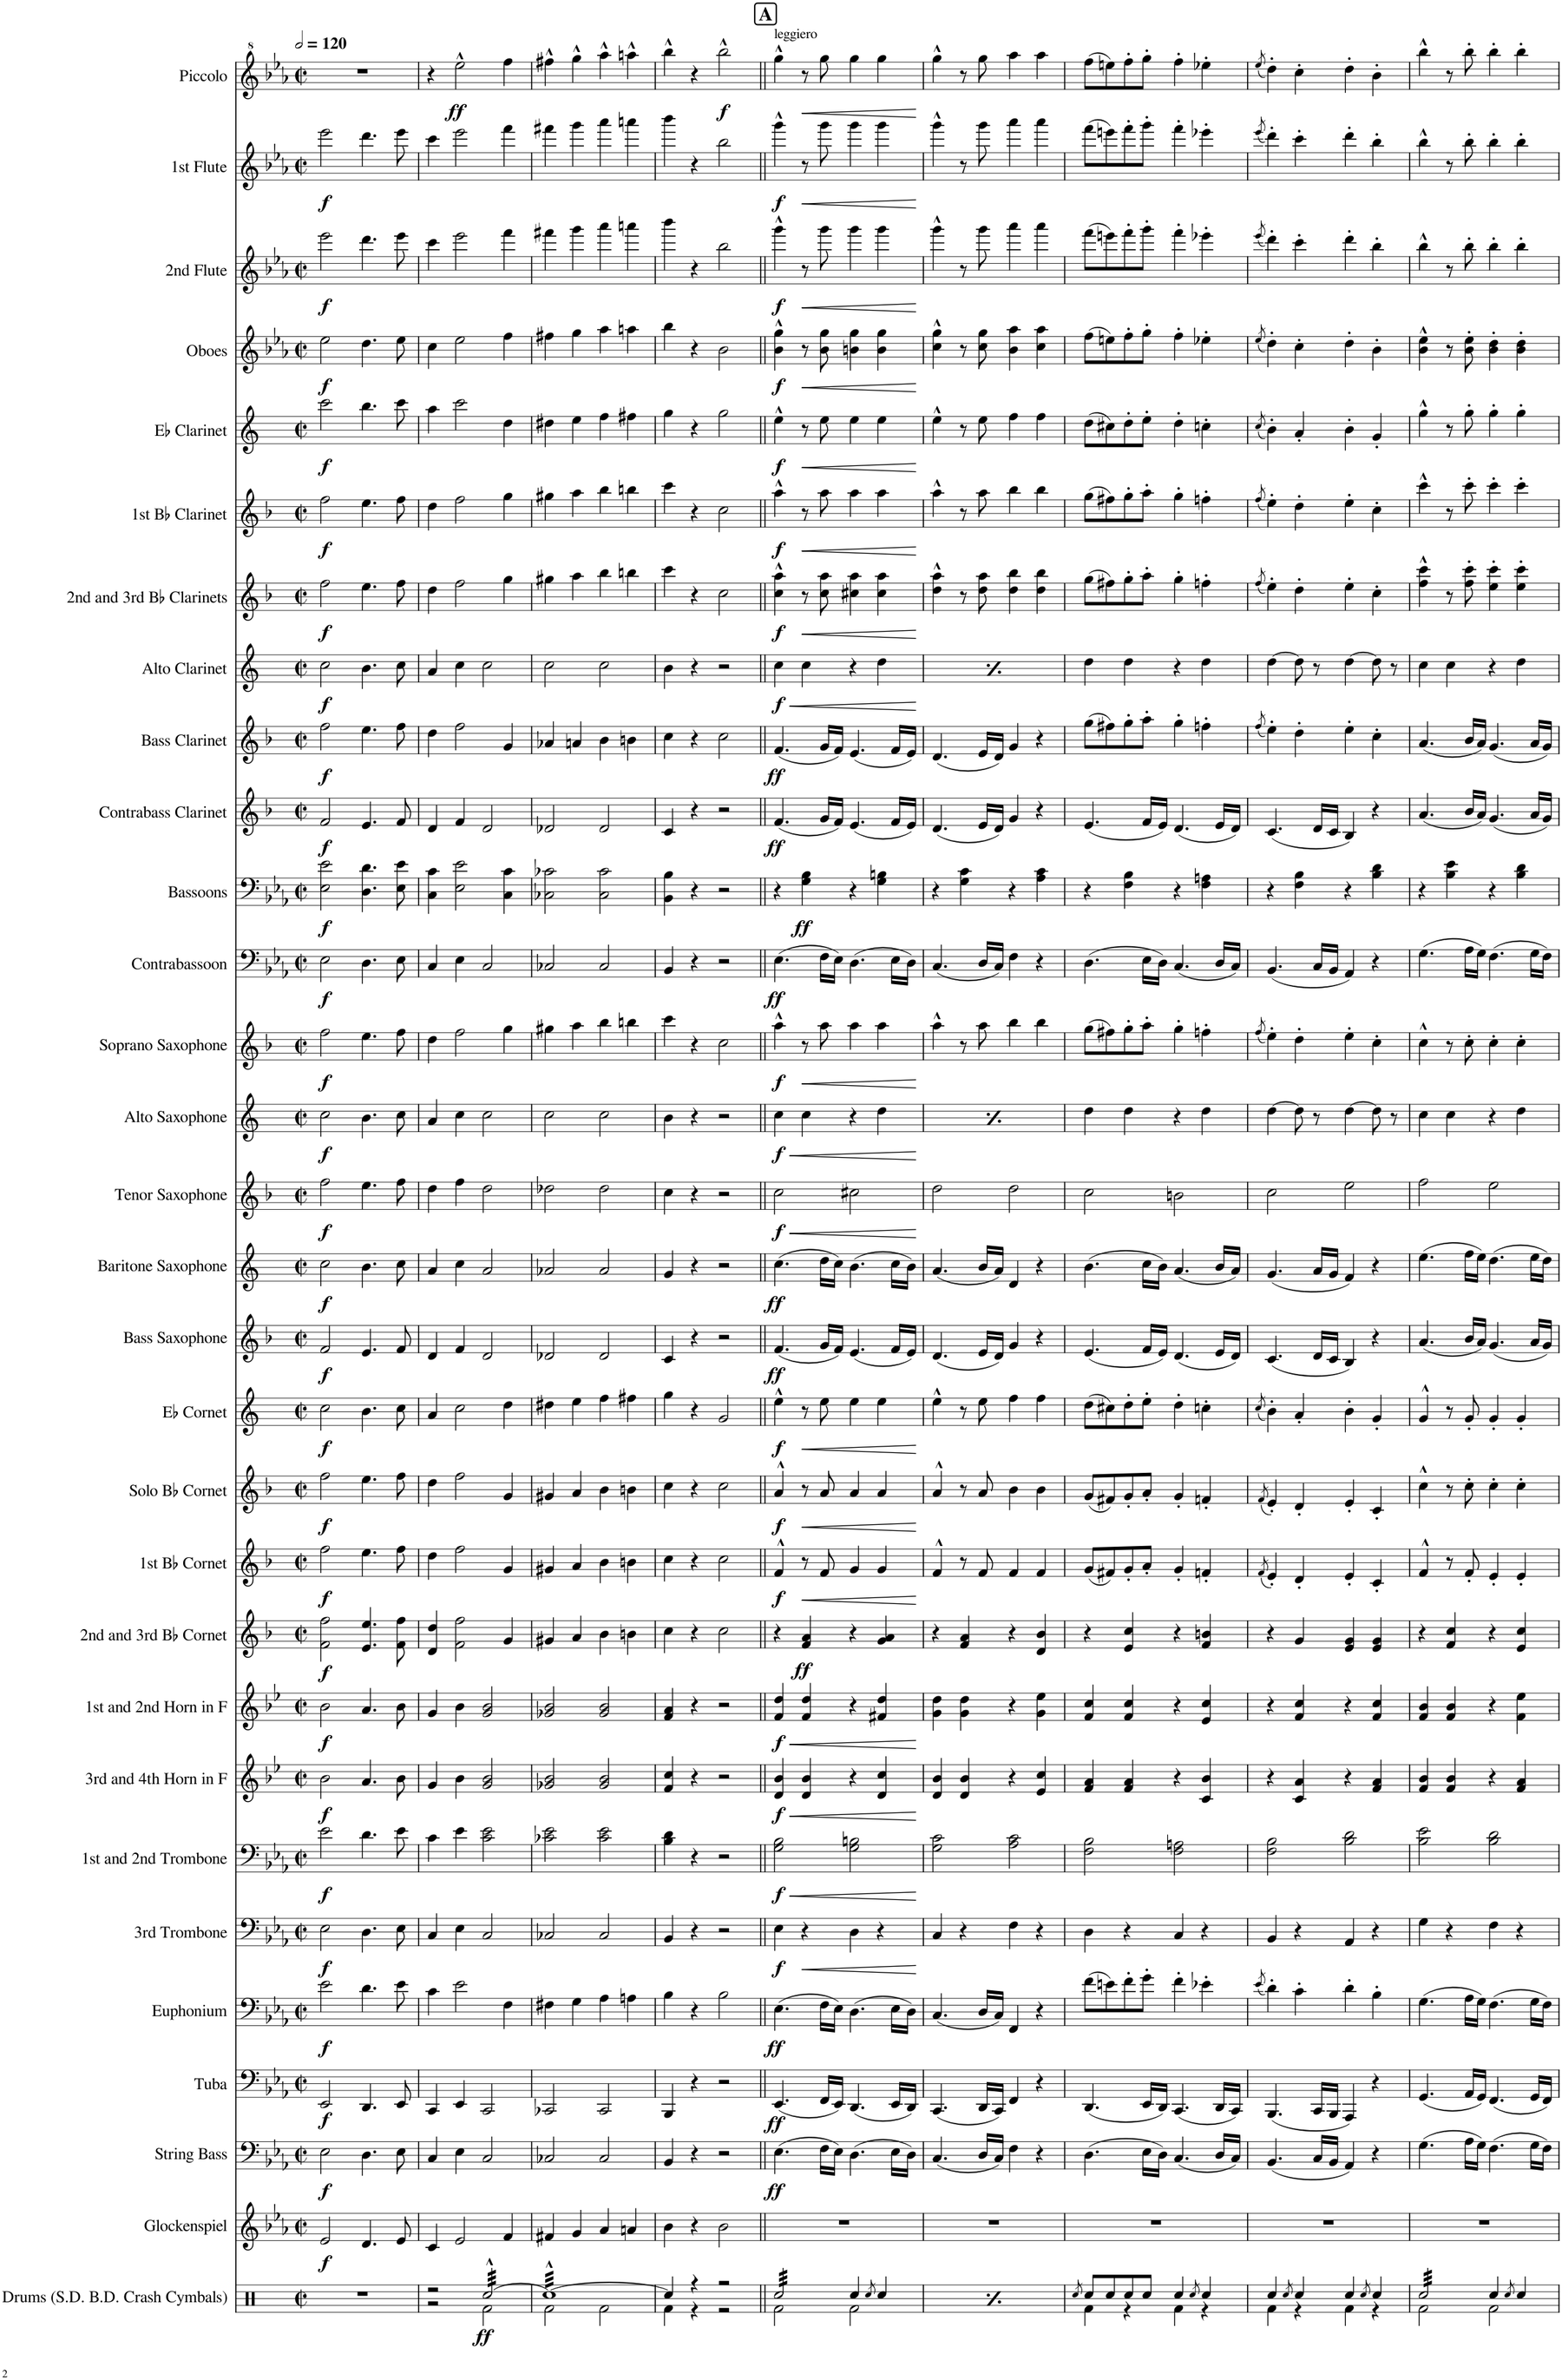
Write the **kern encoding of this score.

**kern	**dynam	**kern	**dynam	**kern	**dynam	**kern	**dynam	**kern	**dynam	**kern	**dynam	**kern	**dynam	**kern	**dynam	**kern	**dynam	**kern	**dynam	**kern	**dynam	**kern	**dynam	**kern	**dynam	**kern	**dynam	**kern	**dynam	**kern	**dynam	**kern	**dynam	**kern	**dynam	**kern	**dynam	**kern	**dynam	**kern	**dynam	**kern	**dynam	**kern	**dynam	**kern	**dynam	**kern	**dynam	**kern	**dynam	**kern	**dynam	**kern	**dynam	**kern	**dynam	**kern	**dynam
*part30	*part30	*part29	*part29	*part28	*part28	*part27	*part27	*part26	*part26	*part25	*part25	*part24	*part24	*part23	*part23	*part22	*part22	*part21	*part21	*part20	*part20	*part19	*part19	*part18	*part18	*part17	*part17	*part16	*part16	*part15	*part15	*part14	*part14	*part13	*part13	*part12	*part12	*part11	*part11	*part10	*part10	*part9	*part9	*part8	*part8	*part7	*part7	*part6	*part6	*part5	*part5	*part4	*part4	*part3	*part3	*part2	*part2	*part1	*part1
*staff30	*staff30	*staff29	*staff29	*staff28	*staff28	*staff27	*staff27	*staff26	*staff26	*staff25	*staff25	*staff24	*staff24	*staff23	*staff23	*staff22	*staff22	*staff21	*staff21	*staff20	*staff20	*staff19	*staff19	*staff18	*staff18	*staff17	*staff17	*staff16	*staff16	*staff15	*staff15	*staff14	*staff14	*staff13	*staff13	*staff12	*staff12	*staff11	*staff11	*staff10	*staff10	*staff9	*staff9	*staff8	*staff8	*staff7	*staff7	*staff6	*staff6	*staff5	*staff5	*staff4	*staff4	*staff3	*staff3	*staff2	*staff2	*staff1	*staff1
*I"Drums (S.D. B.D. Crash Cymbals)	*	*I"Glockenspiel	*	*I"String Bass	*	*I"Tuba	*	*I"Euphonium	*	*I"3rd Trombone	*	*I"1st and 2nd Trombone	*	*I"3rd and 4th Horn in F	*	*I"1st and 2nd Horn in F	*	*I"2nd and 3rd Bb Cornet	*	*I"1st Bb Cornet	*	*I"Solo Bb Cornet	*	*I"Eb Cornet	*	*I"Bass Saxophone	*	*I"Baritone Saxophone	*	*I"Tenor Saxophone	*	*I"Alto Saxophone	*	*I"Soprano Saxophone	*	*I"Contrabassoon	*	*I"Bassoons	*	*I"Contrabass Clarinet	*	*I"Bass Clarinet	*	*I"Alto Clarinet	*	*I"2nd and 3rd Bb Clarinets	*	*I"1st Bb Clarinet	*	*I"Eb Clarinet	*	*I"Oboes	*	*I"2nd Flute	*	*I"1st Flute	*	*I"Piccolo	*
*I'Drms	*	*I'Glk.	*	*I'St B.	*	*I'Tba.	*	*I'Euph.	*	*I'Tbn. 3	*	*	*	*	*	*	*	*	*	*I'Bb Cnt.1	*	*I'Solo Bb Cnt.	*	*I'Eb Cnt.	*	*I'B. Sax.	*	*I'Bar. Sax.	*	*I'T. Sax.	*	*I'A. Sax.	*	*I'S. Sax.	*	*I'Cbsn.	*	*I'Bsn.	*	*I'Cb. Cl.	*	*I'B. Cl.	*	*I'A. Cl.	*	*	*	*I'Bb Cl.1	*	*I'Eb Cl.	*	*I'Ob.	*	*I'Fl.2	*	*I'Fl.1	*	*I'Picc.	*
*clefX	*	*clefG2	*	*clefF4	*	*clefF4	*	*clefF4	*	*clefF4	*	*clefF4	*	*clefG2	*	*clefG2	*	*clefG2	*	*clefG2	*	*clefG2	*	*clefG2	*	*clefG2	*	*clefG2	*	*clefG2	*	*clefG2	*	*clefG2	*	*clefF4	*	*clefF4	*	*clefG2	*	*clefG2	*	*clefG2	*	*clefG2	*	*clefG2	*	*clefG2	*	*clefG2	*	*clefG2	*	*clefG2	*	*clefG^2	*
*	*	*Trd-14c-24	*	*Trd7c12	*	*	*	*	*	*	*	*	*	*Trd4c7	*	*Trd4c7	*	*Trd1c2	*	*Trd1c2	*	*Trd1c2	*	*Trd-2c-3	*	*Trd15c26	*	*Trd12c21	*	*Trd8c14	*	*Trd5c9	*	*Trd1c2	*	*Trd7c12	*	*	*	*Trd15c26	*	*Trd8c14	*	*Trd5c9	*	*Trd1c2	*	*Trd1c2	*	*Trd-2c-3	*	*	*	*	*	*	*	*Trd-7c-12	*
*k[]	*	*k[b-e-a-]	*	*k[b-e-a-]	*	*k[b-e-a-]	*	*k[b-e-a-]	*	*k[b-e-a-]	*	*k[b-e-a-]	*	*k[b-e-]	*	*k[b-e-]	*	*k[b-]	*	*k[b-]	*	*k[b-]	*	*k[]	*	*k[b-]	*	*k[]	*	*k[b-]	*	*k[]	*	*k[b-]	*	*k[b-e-a-]	*	*k[b-e-a-]	*	*k[b-]	*	*k[b-]	*	*k[]	*	*k[b-]	*	*k[b-]	*	*k[]	*	*k[b-e-a-]	*	*k[b-e-a-]	*	*k[b-e-a-]	*	*k[b-e-a-]	*
*M2/2	*	*M2/2	*	*M2/2	*	*M2/2	*	*M2/2	*	*M2/2	*	*M2/2	*	*M2/2	*	*M2/2	*	*M2/2	*	*M2/2	*	*M2/2	*	*M2/2	*	*M2/2	*	*M2/2	*	*M2/2	*	*M2/2	*	*M2/2	*	*M2/2	*	*M2/2	*	*M2/2	*	*M2/2	*	*M2/2	*	*M2/2	*	*M2/2	*	*M2/2	*	*M2/2	*	*M2/2	*	*M2/2	*	*M2/2	*
*met(c|)	*	*met(c|)	*	*met(c|)	*	*met(c|)	*	*met(c|)	*	*met(c|)	*	*met(c|)	*	*met(c|)	*	*met(c|)	*	*met(c|)	*	*met(c|)	*	*met(c|)	*	*met(c|)	*	*met(c|)	*	*met(c|)	*	*met(c|)	*	*met(c|)	*	*met(c|)	*	*met(c|)	*	*met(c|)	*	*met(c|)	*	*met(c|)	*	*met(c|)	*	*met(c|)	*	*met(c|)	*	*met(c|)	*	*met(c|)	*	*met(c|)	*	*met(c|)	*	*met(c|)	*
*MM240	*	*MM240	*	*MM240	*	*MM240	*	*MM240	*	*MM240	*	*MM240	*	*MM240	*	*MM240	*	*MM240	*	*MM240	*	*MM240	*	*MM240	*	*MM240	*	*MM240	*	*MM240	*	*MM240	*	*MM240	*	*MM240	*	*MM240	*	*MM240	*	*MM240	*	*MM240	*	*MM240	*	*MM240	*	*MM240	*	*MM240	*	*MM240	*	*MM240	*	*MM240	*
=1	=1	=1	=1	=1	=1	=1	=1	=1	=1	=1	=1	=1	=1	=1	=1	=1	=1	=1	=1	=1	=1	=1	=1	=1	=1	=1	=1	=1	=1	=1	=1	=1	=1	=1	=1	=1	=1	=1	=1	=1	=1	=1	=1	=1	=1	=1	=1	=1	=1	=1	=1	=1	=1	=1	=1	=1	=1	=1	=1
!	!	!	!LO:DY:b	!	!LO:DY:b	!	!LO:DY:b	!	!LO:DY:b	!	!LO:DY:b	!	!LO:DY:b	!	!LO:DY:b	!	!LO:DY:b	!	!LO:DY:b	!	!LO:DY:b	!	!LO:DY:b	!	!LO:DY:b	!	!LO:DY:b	!	!LO:DY:b	!	!LO:DY:b	!	!LO:DY:b	!	!LO:DY:b	!	!LO:DY:b	!	!LO:DY:b	!	!LO:DY:b	!	!LO:DY:b	!	!LO:DY:b	!	!LO:DY:b	!	!LO:DY:b	!	!LO:DY:b	!	!LO:DY:b	!	!LO:DY:b	!	!LO:DY:b	!	!
1r	.	2e-/	f	2E-\	f	2EE-/	f	2e-\	f	2E-\	f	2e-\	f	2b-\	f	2b-\	f	2f\ 2ff\	f	2ff\	f	2ff\	f	2cc\	f	2f/	f	2cc\	f	2ff\	f	2cc\	f	2ff\	f	2E-\	f	2E-\ 2e-\	f	2f/	f	2ff\	f	2cc\	f	2ff\	f	2ff\	f	2ccc\	f	2ee-\	f	2eee-\	f	2eee-\	f	1r	.
.	.	4.d/	.	4.D\	.	4.DD/	.	4.d\	.	4.D\	.	4.d\	.	4.a/	.	4.a/	.	4.e/ 4.ee/	.	4.ee\	.	4.ee\	.	4.b\	.	4.e/	.	4.b\	.	4.ee\	.	4.b\	.	4.ee\	.	4.D\	.	4.D\ 4.d\	.	4.e/	.	4.ee\	.	4.b\	.	4.ee\	.	4.ee\	.	4.bb\	.	4.dd\	.	4.ddd\	.	4.ddd\	.	.	.
.	.	8e-/	.	8E-\	.	8EE-/	.	8e-\	.	8E-\	.	8e-\	.	8b-\	.	8b-\	.	8f\ 8ff\	.	8ff\	.	8ff\	.	8cc\	.	8f/	.	8cc\	.	8ff\	.	8cc\	.	8ff\	.	8E-\	.	8E-\ 8e-\	.	8f/	.	8ff\	.	8cc\	.	8ff\	.	8ff\	.	8ccc\	.	8ee-\	.	8eee-\	.	8eee-\	.	.	.
=2	=2	=2	=2	=2	=2	=2	=2	=2	=2	=2	=2	=2	=2	=2	=2	=2	=2	=2	=2	=2	=2	=2	=2	=2	=2	=2	=2	=2	=2	=2	=2	=2	=2	=2	=2	=2	=2	=2	=2	=2	=2	=2	=2	=2	=2	=2	=2	=2	=2	=2	=2	=2	=2	=2	=2	=2	=2	=2	=2
*^	*	*	*	*	*	*	*	*	*	*	*	*	*	*	*	*	*	*	*	*	*	*	*	*	*	*	*	*	*	*	*	*	*	*	*	*	*	*	*	*	*	*	*	*	*	*	*	*	*	*	*	*	*	*	*	*	*	*	*
2r	2r	.	4c/	.	4C/	.	4CC/	.	4c\	.	4C/	.	4c\	.	4g/	.	4g/	.	4d/ 4dd/	.	4dd\	.	4dd\	.	4a/	.	4d/	.	4a/	.	4dd\	.	4a/	.	4dd\	.	4C/	.	4C\ 4c\	.	4d/	.	4dd\	.	4a/	.	4dd\	.	4dd\	.	4aa\	.	4cc\	.	4ccc\	.	4ccc\	.	4r	.
!	!	!	!	!	!	!	!	!	!	!	!	!	!	!	!	!	!	!	!	!	!	!	!	!	!	!	!	!	!	!	!	!	!	!	!	!	!	!	!	!	!	!	!	!	!	!	!	!	!	!	!	!	!	!	!	!	!	!	!	!LO:DY:b
.	.	.	2e-/	.	4E-\	.	4EE-/	.	2e-\	.	4E-\	.	4e-\	.	4b-\	.	4b-\	.	2f\ 2ff\	.	2ff\	.	2ff\	.	2cc\	.	4f/	.	4cc\	.	4ff\	.	4cc\	.	2ff\	.	4E-\	.	2E-\ 2e-\	.	4f/	.	2ff\	.	4cc\	.	2ff\	.	2ff\	.	2ccc\	.	2ee-\	.	2eee-\	.	2eee-\	.	2eee-^^\	ff
!	!	!LO:DY:b	!	!	!	!	!	!	!	!	!	!	!	!	!	!	!	!	!	!	!	!	!	!	!	!	!	!	!	!	!	!	!	!	!	!	!	!	!	!	!	!	!	!	!	!	!	!	!	!	!	!	!	!	!	!	!	!	!	!
*tremolo	*	*	*	*	*	*	*	*	*	*	*	*	*	*	*	*	*	*	*	*	*	*	*	*	*	*	*	*	*	*	*	*	*	*	*	*	*	*	*	*	*	*	*	*	*	*	*	*	*	*	*	*	*	*	*	*	*	*	*	*
[32Rcc^^/LLL	2Rf\	ff	.	.	2C/	.	2CC/	.	.	.	2C/	.	2c\ 2e-\	.	2g/ 2b-/	.	2g/ 2b-/	.	.	.	.	.	.	.	.	.	2d/	.	2a/	.	2dd\	.	2cc\	.	.	.	2C/	.	.	.	2d/	.	.	.	2cc\	.	.	.	.	.	.	.	.	.	.	.	.	.	.	.
32Rcc^^/	.	.	.	.	.	.	.	.	.	.	.	.	.	.	.	.	.	.	.	.	.	.	.	.	.	.	.	.	.	.	.	.	.	.	.	.	.	.	.	.	.	.	.	.	.	.	.	.	.	.	.	.	.	.	.	.	.	.	.	.
32Rcc^^/	.	.	.	.	.	.	.	.	.	.	.	.	.	.	.	.	.	.	.	.	.	.	.	.	.	.	.	.	.	.	.	.	.	.	.	.	.	.	.	.	.	.	.	.	.	.	.	.	.	.	.	.	.	.	.	.	.	.	.	.
32Rcc^^/	.	.	.	.	.	.	.	.	.	.	.	.	.	.	.	.	.	.	.	.	.	.	.	.	.	.	.	.	.	.	.	.	.	.	.	.	.	.	.	.	.	.	.	.	.	.	.	.	.	.	.	.	.	.	.	.	.	.	.	.
32Rcc^^/	.	.	.	.	.	.	.	.	.	.	.	.	.	.	.	.	.	.	.	.	.	.	.	.	.	.	.	.	.	.	.	.	.	.	.	.	.	.	.	.	.	.	.	.	.	.	.	.	.	.	.	.	.	.	.	.	.	.	.	.
32Rcc^^/	.	.	.	.	.	.	.	.	.	.	.	.	.	.	.	.	.	.	.	.	.	.	.	.	.	.	.	.	.	.	.	.	.	.	.	.	.	.	.	.	.	.	.	.	.	.	.	.	.	.	.	.	.	.	.	.	.	.	.	.
32Rcc^^/	.	.	.	.	.	.	.	.	.	.	.	.	.	.	.	.	.	.	.	.	.	.	.	.	.	.	.	.	.	.	.	.	.	.	.	.	.	.	.	.	.	.	.	.	.	.	.	.	.	.	.	.	.	.	.	.	.	.	.	.
32Rcc^^/	.	.	.	.	.	.	.	.	.	.	.	.	.	.	.	.	.	.	.	.	.	.	.	.	.	.	.	.	.	.	.	.	.	.	.	.	.	.	.	.	.	.	.	.	.	.	.	.	.	.	.	.	.	.	.	.	.	.	.	.
32Rcc^^/	.	.	4f/	.	.	.	.	.	4F\	.	.	.	.	.	.	.	.	.	4g/	.	4g/	.	4g/	.	4dd\	.	.	.	.	.	.	.	.	.	4gg\	.	.	.	4C\ 4c\	.	.	.	4g/	.	.	.	4gg\	.	4gg\	.	4dd\	.	4ff\	.	4fff\	.	4fff\	.	4fff\	.
32Rcc^^/	.	.	.	.	.	.	.	.	.	.	.	.	.	.	.	.	.	.	.	.	.	.	.	.	.	.	.	.	.	.	.	.	.	.	.	.	.	.	.	.	.	.	.	.	.	.	.	.	.	.	.	.	.	.	.	.	.	.	.	.
32Rcc^^/	.	.	.	.	.	.	.	.	.	.	.	.	.	.	.	.	.	.	.	.	.	.	.	.	.	.	.	.	.	.	.	.	.	.	.	.	.	.	.	.	.	.	.	.	.	.	.	.	.	.	.	.	.	.	.	.	.	.	.	.
32Rcc^^/	.	.	.	.	.	.	.	.	.	.	.	.	.	.	.	.	.	.	.	.	.	.	.	.	.	.	.	.	.	.	.	.	.	.	.	.	.	.	.	.	.	.	.	.	.	.	.	.	.	.	.	.	.	.	.	.	.	.	.	.
32Rcc^^/	.	.	.	.	.	.	.	.	.	.	.	.	.	.	.	.	.	.	.	.	.	.	.	.	.	.	.	.	.	.	.	.	.	.	.	.	.	.	.	.	.	.	.	.	.	.	.	.	.	.	.	.	.	.	.	.	.	.	.	.
32Rcc^^/	.	.	.	.	.	.	.	.	.	.	.	.	.	.	.	.	.	.	.	.	.	.	.	.	.	.	.	.	.	.	.	.	.	.	.	.	.	.	.	.	.	.	.	.	.	.	.	.	.	.	.	.	.	.	.	.	.	.	.	.
32Rcc^^/	.	.	.	.	.	.	.	.	.	.	.	.	.	.	.	.	.	.	.	.	.	.	.	.	.	.	.	.	.	.	.	.	.	.	.	.	.	.	.	.	.	.	.	.	.	.	.	.	.	.	.	.	.	.	.	.	.	.	.	.
32Rcc^^/JJJ	.	.	.	.	.	.	.	.	.	.	.	.	.	.	.	.	.	.	.	.	.	.	.	.	.	.	.	.	.	.	.	.	.	.	.	.	.	.	.	.	.	.	.	.	.	.	.	.	.	.	.	.	.	.	.	.	.	.	.	.
=3	=3	=3	=3	=3	=3	=3	=3	=3	=3	=3	=3	=3	=3	=3	=3	=3	=3	=3	=3	=3	=3	=3	=3	=3	=3	=3	=3	=3	=3	=3	=3	=3	=3	=3	=3	=3	=3	=3	=3	=3	=3	=3	=3	=3	=3	=3	=3	=3	=3	=3	=3	=3	=3	=3	=3	=3	=3	=3	=3	=3
32Rcc^^LLL	2Rf\	.	4f#X/	.	2C-X/	.	2CC-X/	.	4F#X\	.	2C-X/	.	2c-X\ 2e-\	.	2g-X/ 2b-/	.	2g-X/ 2b-/	.	4g#X/	.	4g#X/	.	4g#X/	.	4dd#X\	.	2d-X/	.	2a-X/	.	2dd-X\	.	2cc\	.	4gg#X\	.	2C-X/	.	2C-X\ 2c-X\	.	2d-X/	.	4a-X/	.	2cc\	.	4gg#X\	.	4gg#X\	.	4dd#X\	.	4ff#X\	.	4fff#X\	.	4fff#X\	.	4fff#X^^\	.
32Rcc^^	.	.	.	.	.	.	.	.	.	.	.	.	.	.	.	.	.	.	.	.	.	.	.	.	.	.	.	.	.	.	.	.	.	.	.	.	.	.	.	.	.	.	.	.	.	.	.	.	.	.	.	.	.	.	.	.	.	.	.	.
32Rcc^^	.	.	.	.	.	.	.	.	.	.	.	.	.	.	.	.	.	.	.	.	.	.	.	.	.	.	.	.	.	.	.	.	.	.	.	.	.	.	.	.	.	.	.	.	.	.	.	.	.	.	.	.	.	.	.	.	.	.	.	.
32Rcc^^	.	.	.	.	.	.	.	.	.	.	.	.	.	.	.	.	.	.	.	.	.	.	.	.	.	.	.	.	.	.	.	.	.	.	.	.	.	.	.	.	.	.	.	.	.	.	.	.	.	.	.	.	.	.	.	.	.	.	.	.
32Rcc^^	.	.	.	.	.	.	.	.	.	.	.	.	.	.	.	.	.	.	.	.	.	.	.	.	.	.	.	.	.	.	.	.	.	.	.	.	.	.	.	.	.	.	.	.	.	.	.	.	.	.	.	.	.	.	.	.	.	.	.	.
32Rcc^^	.	.	.	.	.	.	.	.	.	.	.	.	.	.	.	.	.	.	.	.	.	.	.	.	.	.	.	.	.	.	.	.	.	.	.	.	.	.	.	.	.	.	.	.	.	.	.	.	.	.	.	.	.	.	.	.	.	.	.	.
32Rcc^^	.	.	.	.	.	.	.	.	.	.	.	.	.	.	.	.	.	.	.	.	.	.	.	.	.	.	.	.	.	.	.	.	.	.	.	.	.	.	.	.	.	.	.	.	.	.	.	.	.	.	.	.	.	.	.	.	.	.	.	.
32Rcc^^	.	.	.	.	.	.	.	.	.	.	.	.	.	.	.	.	.	.	.	.	.	.	.	.	.	.	.	.	.	.	.	.	.	.	.	.	.	.	.	.	.	.	.	.	.	.	.	.	.	.	.	.	.	.	.	.	.	.	.	.
32Rcc^^	.	.	4g/	.	.	.	.	.	4G\	.	.	.	.	.	.	.	.	.	4a/	.	4a/	.	4a/	.	4ee\	.	.	.	.	.	.	.	.	.	4aa\	.	.	.	.	.	.	.	4an/	.	.	.	4aa\	.	4aa\	.	4ee\	.	4gg\	.	4ggg\	.	4ggg\	.	4ggg^^\	.
32Rcc^^	.	.	.	.	.	.	.	.	.	.	.	.	.	.	.	.	.	.	.	.	.	.	.	.	.	.	.	.	.	.	.	.	.	.	.	.	.	.	.	.	.	.	.	.	.	.	.	.	.	.	.	.	.	.	.	.	.	.	.	.
32Rcc^^	.	.	.	.	.	.	.	.	.	.	.	.	.	.	.	.	.	.	.	.	.	.	.	.	.	.	.	.	.	.	.	.	.	.	.	.	.	.	.	.	.	.	.	.	.	.	.	.	.	.	.	.	.	.	.	.	.	.	.	.
32Rcc^^	.	.	.	.	.	.	.	.	.	.	.	.	.	.	.	.	.	.	.	.	.	.	.	.	.	.	.	.	.	.	.	.	.	.	.	.	.	.	.	.	.	.	.	.	.	.	.	.	.	.	.	.	.	.	.	.	.	.	.	.
32Rcc^^	.	.	.	.	.	.	.	.	.	.	.	.	.	.	.	.	.	.	.	.	.	.	.	.	.	.	.	.	.	.	.	.	.	.	.	.	.	.	.	.	.	.	.	.	.	.	.	.	.	.	.	.	.	.	.	.	.	.	.	.
32Rcc^^	.	.	.	.	.	.	.	.	.	.	.	.	.	.	.	.	.	.	.	.	.	.	.	.	.	.	.	.	.	.	.	.	.	.	.	.	.	.	.	.	.	.	.	.	.	.	.	.	.	.	.	.	.	.	.	.	.	.	.	.
32Rcc^^	.	.	.	.	.	.	.	.	.	.	.	.	.	.	.	.	.	.	.	.	.	.	.	.	.	.	.	.	.	.	.	.	.	.	.	.	.	.	.	.	.	.	.	.	.	.	.	.	.	.	.	.	.	.	.	.	.	.	.	.
32Rcc^^	.	.	.	.	.	.	.	.	.	.	.	.	.	.	.	.	.	.	.	.	.	.	.	.	.	.	.	.	.	.	.	.	.	.	.	.	.	.	.	.	.	.	.	.	.	.	.	.	.	.	.	.	.	.	.	.	.	.	.	.
32Rcc^^	2Rf\	.	4a-/	.	2C-/	.	2CC-/	.	4A-\	.	2C-/	.	2c-\ 2e-\	.	2g-/ 2b-/	.	2g-/ 2b-/	.	4b-\	.	4b-\	.	4b-\	.	4ff\	.	2d-/	.	2a-/	.	2dd-\	.	2cc\	.	4bb-\	.	2C-/	.	2C-\ 2c-\	.	2d-/	.	4b-\	.	2cc\	.	4bb-\	.	4bb-\	.	4ff\	.	4aa-\	.	4aaa-\	.	4aaa-\	.	4aaa-^^\	.
32Rcc^^	.	.	.	.	.	.	.	.	.	.	.	.	.	.	.	.	.	.	.	.	.	.	.	.	.	.	.	.	.	.	.	.	.	.	.	.	.	.	.	.	.	.	.	.	.	.	.	.	.	.	.	.	.	.	.	.	.	.	.	.
32Rcc^^	.	.	.	.	.	.	.	.	.	.	.	.	.	.	.	.	.	.	.	.	.	.	.	.	.	.	.	.	.	.	.	.	.	.	.	.	.	.	.	.	.	.	.	.	.	.	.	.	.	.	.	.	.	.	.	.	.	.	.	.
32Rcc^^	.	.	.	.	.	.	.	.	.	.	.	.	.	.	.	.	.	.	.	.	.	.	.	.	.	.	.	.	.	.	.	.	.	.	.	.	.	.	.	.	.	.	.	.	.	.	.	.	.	.	.	.	.	.	.	.	.	.	.	.
32Rcc^^	.	.	.	.	.	.	.	.	.	.	.	.	.	.	.	.	.	.	.	.	.	.	.	.	.	.	.	.	.	.	.	.	.	.	.	.	.	.	.	.	.	.	.	.	.	.	.	.	.	.	.	.	.	.	.	.	.	.	.	.
32Rcc^^	.	.	.	.	.	.	.	.	.	.	.	.	.	.	.	.	.	.	.	.	.	.	.	.	.	.	.	.	.	.	.	.	.	.	.	.	.	.	.	.	.	.	.	.	.	.	.	.	.	.	.	.	.	.	.	.	.	.	.	.
32Rcc^^	.	.	.	.	.	.	.	.	.	.	.	.	.	.	.	.	.	.	.	.	.	.	.	.	.	.	.	.	.	.	.	.	.	.	.	.	.	.	.	.	.	.	.	.	.	.	.	.	.	.	.	.	.	.	.	.	.	.	.	.
32Rcc^^	.	.	.	.	.	.	.	.	.	.	.	.	.	.	.	.	.	.	.	.	.	.	.	.	.	.	.	.	.	.	.	.	.	.	.	.	.	.	.	.	.	.	.	.	.	.	.	.	.	.	.	.	.	.	.	.	.	.	.	.
32Rcc^^	.	.	4an/	.	.	.	.	.	4An\	.	.	.	.	.	.	.	.	.	4bn\	.	4bn\	.	4bn\	.	4ff#X\	.	.	.	.	.	.	.	.	.	4bbn\	.	.	.	.	.	.	.	4bn\	.	.	.	4bbn\	.	4bbn\	.	4ff#X\	.	4aan\	.	4aaan\	.	4aaan\	.	4aaan^^\	.
32Rcc^^	.	.	.	.	.	.	.	.	.	.	.	.	.	.	.	.	.	.	.	.	.	.	.	.	.	.	.	.	.	.	.	.	.	.	.	.	.	.	.	.	.	.	.	.	.	.	.	.	.	.	.	.	.	.	.	.	.	.	.	.
32Rcc^^	.	.	.	.	.	.	.	.	.	.	.	.	.	.	.	.	.	.	.	.	.	.	.	.	.	.	.	.	.	.	.	.	.	.	.	.	.	.	.	.	.	.	.	.	.	.	.	.	.	.	.	.	.	.	.	.	.	.	.	.
32Rcc^^	.	.	.	.	.	.	.	.	.	.	.	.	.	.	.	.	.	.	.	.	.	.	.	.	.	.	.	.	.	.	.	.	.	.	.	.	.	.	.	.	.	.	.	.	.	.	.	.	.	.	.	.	.	.	.	.	.	.	.	.
32Rcc^^	.	.	.	.	.	.	.	.	.	.	.	.	.	.	.	.	.	.	.	.	.	.	.	.	.	.	.	.	.	.	.	.	.	.	.	.	.	.	.	.	.	.	.	.	.	.	.	.	.	.	.	.	.	.	.	.	.	.	.	.
32Rcc^^	.	.	.	.	.	.	.	.	.	.	.	.	.	.	.	.	.	.	.	.	.	.	.	.	.	.	.	.	.	.	.	.	.	.	.	.	.	.	.	.	.	.	.	.	.	.	.	.	.	.	.	.	.	.	.	.	.	.	.	.
32Rcc^^	.	.	.	.	.	.	.	.	.	.	.	.	.	.	.	.	.	.	.	.	.	.	.	.	.	.	.	.	.	.	.	.	.	.	.	.	.	.	.	.	.	.	.	.	.	.	.	.	.	.	.	.	.	.	.	.	.	.	.	.
32Rcc^^JJJ	.	.	.	.	.	.	.	.	.	.	.	.	.	.	.	.	.	.	.	.	.	.	.	.	.	.	.	.	.	.	.	.	.	.	.	.	.	.	.	.	.	.	.	.	.	.	.	.	.	.	.	.	.	.	.	.	.	.	.	.
*Xtremolo	*	*	*	*	*	*	*	*	*	*	*	*	*	*	*	*	*	*	*	*	*	*	*	*	*	*	*	*	*	*	*	*	*	*	*	*	*	*	*	*	*	*	*	*	*	*	*	*	*	*	*	*	*	*	*	*	*	*	*	*
=4	=4	=4	=4	=4	=4	=4	=4	=4	=4	=4	=4	=4	=4	=4	=4	=4	=4	=4	=4	=4	=4	=4	=4	=4	=4	=4	=4	=4	=4	=4	=4	=4	=4	=4	=4	=4	=4	=4	=4	=4	=4	=4	=4	=4	=4	=4	=4	=4	=4	=4	=4	=4	=4	=4	=4	=4	=4	=4	=4	=4
4Rcc/]	4Rf\	.	4b-\	.	4BB-/	.	4BBB-/	.	4B-\	.	4BB-/	.	4B-\ 4d\	.	4f/ 4cc/	.	4f/ 4a/	.	4cc\	.	4cc\	.	4cc\	.	4gg\	.	4c/	.	4g/	.	4cc\	.	4b\	.	4ccc\	.	4BB-/	.	4BB-\ 4B-\	.	4c/	.	4cc\	.	4b\	.	4ccc\	.	4ccc\	.	4gg\	.	4bb-\	.	4bbb-\	.	4bbb-\	.	4bbb-^^\	.
4r	4r	.	4r	.	4r	.	4r	.	4r	.	4r	.	4r	.	4r	.	4r	.	4r	.	4r	.	4r	.	4r	.	4r	.	4r	.	4r	.	4r	.	4r	.	4r	.	4r	.	4r	.	4r	.	4r	.	4r	.	4r	.	4r	.	4r	.	4r	.	4r	.	4r	.
!	!	!	!	!	!	!	!	!	!	!	!	!	!	!	!	!	!	!	!	!	!	!	!	!	!	!	!	!	!	!	!	!	!	!	!	!	!	!	!	!	!	!	!	!	!	!	!	!	!	!	!	!	!	!	!	!	!	!	!	!LO:DY:b
2r	2r	.	2b-\	.	2r	.	2r	.	2B-\	.	2r	.	2r	.	2r	.	2r	.	2cc\	.	2cc\	.	2cc\	.	2g/	.	2r	.	2r	.	2r	.	2r	.	2cc\	.	2r	.	2r	.	2r	.	2cc\	.	2r	.	2cc\	.	2cc\	.	2gg\	.	2b-\	.	2bb-\	.	2bb-\	.	2bbb-^^\	f
!!LO:REH:place=s1:a:B:cj:fs=14:t=A
=5||	=5||	=5||	=5||	=5||	=5||	=5||	=5||	=5||	=5||	=5||	=5||	=5||	=5||	=5||	=5||	=5||	=5||	=5||	=5||	=5||	=5||	=5||	=5||	=5||	=5||	=5||	=5||	=5||	=5||	=5||	=5||	=5||	=5||	=5||	=5||	=5||	=5||	=5||	=5||	=5||	=5||	=5||	=5||	=5||	=5||	=5||	=5||	=5||	=5||	=5||	=5||	=5||	=5||	=5||	=5||	=5||	=5||	=5||	=5||	=5||
!	!	!	!	!	!	!	!	!	!	!	!	!	!	!	!	!	!	!	!	!	!	!	!	!	!	!	!	!	!	!	!	!	!	!	!	!	!	!	!	!	!	!	!	!	!	!	!	!	!	!	!	!	!	!	!	!	!	!	!LO:TX:a:t=leggiero	!
!	!	!	!	!	!	!LO:DY:b	!	!LO:DY:b	!	!LO:DY:b	!	!LO:DY:b	!	!LO:HP:b	!	!LO:HP:b	!	!LO:HP:b	!	!	!	!	!	!	!	!	!	!	!	!	!	!LO:HP:b	!	!LO:HP:b	!	!	!	!	!	!	!	!	!	!	!	!LO:HP:b	!	!	!	!	!	!	!	!	!	!	!	!	!	!
!	!	!	!	!	!	!	!	!	!	!	!	!	!	!LO:DY:n=1:b	!	!LO:DY:n=1:b	!	!LO:DY:n=1:b	!	!	!	!LO:DY:b	!	!LO:DY:b	!	!LO:DY:b	!	!LO:DY:b	!	!LO:DY:b	!	!LO:DY:n=1:b	!	!LO:DY:n=1:b	!	!LO:DY:b	!	!LO:DY:b	!	!	!	!LO:DY:b	!	!LO:DY:b	!	!LO:DY:n=1:b	!	!LO:DY:b	!	!LO:DY:b	!	!LO:DY:b	!	!LO:DY:b	!	!LO:DY:b	!	!LO:DY:b	!	!
*tremolo	*	*	*	*	*	*	*	*	*	*	*	*	*	*	*	*	*	*	*	*	*	*	*	*	*	*	*	*	*	*	*	*	*	*	*	*	*	*	*	*	*	*	*	*	*	*	*	*	*	*	*	*	*	*	*	*	*	*	*	*
32Rcc/LLL	2Rf\	.	1r	.	(4.E-\	ff	(4.EE-/	ff	(4.E-\	ff	4E-\	f	2G\ 2B-\	< f	4d/ 4b-/	< f	4f/ 4dd/	< f	4r	.	4f^^/	f	4a^^/	f	4ee^^\	f	(4.f/	ff	(4.cc\	ff	2cc\	< f	4cc\	< f	4aa^^\	f	(4.E-\	ff	4r	.	(4.f/	ff	(4.f/	ff	4cc\	< f	4cc\^^ 4aa\^^	f	4aa^^\	f	4ee^^\	f	4b-\^^ 4gg\^^	f	4ggg^^\	f	4ggg^^\	f	4ggg^^\	.
32Rcc/	.	.	.	.	.	.	.	.	.	.	.	.	.	.	.	.	.	.	.	.	.	.	.	.	.	.	.	.	.	.	.	.	.	.	.	.	.	.	.	.	.	.	.	.	.	.	.	.	.	.	.	.	.	.	.	.	.	.	.	.
32Rcc/	.	.	.	.	.	.	.	.	.	.	.	.	.	.	.	.	.	.	.	.	.	.	.	.	.	.	.	.	.	.	.	.	.	.	.	.	.	.	.	.	.	.	.	.	.	.	.	.	.	.	.	.	.	.	.	.	.	.	.	.
32Rcc/	.	.	.	.	.	.	.	.	.	.	.	.	.	.	.	.	.	.	.	.	.	.	.	.	.	.	.	.	.	.	.	.	.	.	.	.	.	.	.	.	.	.	.	.	.	.	.	.	.	.	.	.	.	.	.	.	.	.	.	.
32Rcc/	.	.	.	.	.	.	.	.	.	.	.	.	.	.	.	.	.	.	.	.	.	.	.	.	.	.	.	.	.	.	.	.	.	.	.	.	.	.	.	.	.	.	.	.	.	.	.	.	.	.	.	.	.	.	.	.	.	.	.	.
32Rcc/	.	.	.	.	.	.	.	.	.	.	.	.	.	.	.	.	.	.	.	.	.	.	.	.	.	.	.	.	.	.	.	.	.	.	.	.	.	.	.	.	.	.	.	.	.	.	.	.	.	.	.	.	.	.	.	.	.	.	.	.
32Rcc/	.	.	.	.	.	.	.	.	.	.	.	.	.	.	.	.	.	.	.	.	.	.	.	.	.	.	.	.	.	.	.	.	.	.	.	.	.	.	.	.	.	.	.	.	.	.	.	.	.	.	.	.	.	.	.	.	.	.	.	.
32Rcc/	.	.	.	.	.	.	.	.	.	.	.	.	.	.	.	.	.	.	.	.	.	.	.	.	.	.	.	.	.	.	.	.	.	.	.	.	.	.	.	.	.	.	.	.	.	.	.	.	.	.	.	.	.	.	.	.	.	.	.	.
!	!	!	!	!	!	!	!	!	!	!	!	!LO:HP:b	!	!	!	!	!	!	!	!LO:DY:b	!	!LO:HP:b	!	!LO:HP:b	!	!LO:HP:b	!	!	!	!	!	!	!	!	!	!LO:HP:b	!	!	!	!LO:DY:b	!	!	!	!	!	!	!	!LO:HP:b	!	!LO:HP:b	!	!LO:HP:b	!	!LO:HP:b	!	!LO:HP:b	!	!LO:HP:b	!	!LO:HP:b
32Rcc/	.	.	.	.	.	.	.	.	.	.	4r	<	.	.	4d/ 4b-/	.	4f/ 4dd/	.	4f/ 4a/	ff	8r	<	8r	<	8r	<	.	.	.	.	.	.	4cc\	.	8r	<	.	.	4G\ 4B-\	ff	.	.	.	.	4cc\	.	8r	<	8r	<	8r	<	8r	<	8r	<	8r	<	8r	<
32Rcc/	.	.	.	.	.	.	.	.	.	.	.	.	.	.	.	.	.	.	.	.	.	.	.	.	.	.	.	.	.	.	.	.	.	.	.	.	.	.	.	.	.	.	.	.	.	.	.	.	.	.	.	.	.	.	.	.	.	.	.	.
32Rcc/	.	.	.	.	.	.	.	.	.	.	.	.	.	.	.	.	.	.	.	.	.	.	.	.	.	.	.	.	.	.	.	.	.	.	.	.	.	.	.	.	.	.	.	.	.	.	.	.	.	.	.	.	.	.	.	.	.	.	.	.
32Rcc/	.	.	.	.	.	.	.	.	.	.	.	.	.	.	.	.	.	.	.	.	.	.	.	.	.	.	.	.	.	.	.	.	.	.	.	.	.	.	.	.	.	.	.	.	.	.	.	.	.	.	.	.	.	.	.	.	.	.	.	.
32Rcc/	.	.	.	.	16F\LL	.	16FF/LL	.	16F\LL	.	.	.	.	.	.	.	.	.	.	.	8f/	.	8a/	.	8ee\	.	16g/LL	.	16dd\LL	.	.	.	.	.	8aa\	.	16F\LL	.	.	.	16g/LL	.	16g/LL	.	.	.	8cc\ 8aa\	.	8aa\	.	8ee\	.	8b-\ 8gg\	.	8ggg\	.	8ggg\	.	8ggg\	.
32Rcc/	.	.	.	.	.	.	.	.	.	.	.	.	.	.	.	.	.	.	.	.	.	.	.	.	.	.	.	.	.	.	.	.	.	.	.	.	.	.	.	.	.	.	.	.	.	.	.	.	.	.	.	.	.	.	.	.	.	.	.	.
32Rcc/	.	.	.	.	16E-\JJ)	.	16EE-/JJ)	.	16E-\JJ)	.	.	.	.	.	.	.	.	.	.	.	.	.	.	.	.	.	16f/JJ)	.	16cc\JJ)	.	.	.	.	.	.	.	16E-\JJ)	.	.	.	16f/JJ)	.	16f/JJ)	.	.	.	.	.	.	.	.	.	.	.	.	.	.	.	.	.
32Rcc/JJJ	.	.	.	.	.	.	.	.	.	.	.	.	.	.	.	.	.	.	.	.	.	.	.	.	.	.	.	.	.	.	.	.	.	.	.	.	.	.	.	.	.	.	.	.	.	.	.	.	.	.	.	.	.	.	.	.	.	.	.	.
*Xtremolo	*	*	*	*	*	*	*	*	*	*	*	*	*	*	*	*	*	*	*	*	*	*	*	*	*	*	*	*	*	*	*	*	*	*	*	*	*	*	*	*	*	*	*	*	*	*	*	*	*	*	*	*	*	*	*	*	*	*	*	*
4Rcc/	2Rf\	.	.	.	(4.D\	.	(4.DD/	.	(4.D\	.	4D\	.	2G\ 2Bn\	.	4r	.	4r	.	4r	.	4g/	.	4a/	.	4ee\	.	(4.e/	.	(4.b\	.	2cc#X\	.	4r	.	4aa\	.	(4.D\	.	4r	.	(4.e/	.	(4.e/	.	4r	.	4cc#X\ 4aa\	.	4aa\	.	4ee\	.	4bn\ 4gg\	.	4ggg\	.	4ggg\	.	4ggg\	.
8qRcc/	.	.	.	.	.	.	.	.	.	.	.	.	.	.	.	.	.	.	.	.	.	.	.	.	.	.	.	.	.	.	.	.	.	.	.	.	.	.	.	.	.	.	.	.	.	.	.	.	.	.	.	.	.	.	.	.	.	.	.	.
4Rcc/	.	.	.	.	.	.	.	.	.	.	4r	.	.	.	4d/ 4cc/	.	4f#X/ 4dd/	.	4g/ 4a/	.	4g/	.	4a/	.	4ee\	.	.	.	.	.	.	.	4dd\	.	4aa\	.	.	.	4G\ 4Bn\	.	.	.	.	.	4dd\	.	4cc#\ 4aa\	.	4aa\	.	4ee\	.	4b\ 4gg\	.	4ggg\	.	4ggg\	.	4ggg\	.
.	.	.	.	.	16E-\LL	.	16EE-/LL	.	16E-\LL	.	.	.	.	.	.	.	.	.	.	.	.	.	.	.	.	.	16f/LL	.	16cc\LL	.	.	.	.	.	.	.	16E-\LL	.	.	.	16f/LL	.	16f/LL	.	.	.	.	.	.	.	.	.	.	.	.	.	.	.	.	.
.	.	.	.	.	16D\JJ)	.	16DD/JJ)	.	16D\JJ)	.	.	.	.	.	.	.	.	.	.	.	.	.	.	.	.	.	16e/JJ)	.	16b\JJ)	.	.	.	.	.	.	.	16D\JJ)	.	.	.	16e/JJ)	.	16e/JJ)	.	.	.	.	.	.	.	.	.	.	.	.	.	.	.	.	.
*v	*v	*	*	*	*	*	*	*	*	*	*	*	*	*	*	*	*	*	*	*	*	*	*	*	*	*	*	*	*	*	*	*	*	*	*	*	*	*	*	*	*	*	*	*	*	*	*	*	*	*	*	*	*	*	*	*	*	*	*	*
.	.	.	.	.	.	.	.	.	.	.	[	.	[	.	[	.	[	.	.	.	[	.	[	.	[	.	.	.	.	.	[	.	[	.	[	.	.	.	.	.	.	.	.	.	[	.	[	.	[	.	[	.	[	.	[	.	[	.	[
=6	=6	=6	=6	=6	=6	=6	=6	=6	=6	=6	=6	=6	=6	=6	=6	=6	=6	=6	=6	=6	=6	=6	=6	=6	=6	=6	=6	=6	=6	=6	=6	=6	=6	=6	=6	=6	=6	=6	=6	=6	=6	=6	=6	=6	=6	=6	=6	=6	=6	=6	=6	=6	=6	=6	=6	=6	=6	=6	=6
*^	*	*	*	*	*	*	*	*	*	*	*	*	*	*	*	*	*	*	*	*	*	*	*	*	*	*	*	*	*	*	*	*	*	*	*	*	*	*	*	*	*	*	*	*	*	*	*	*	*	*	*	*	*	*	*	*	*	*	*
!	!	!	!	!	!	!	!	!	!	!	!	!	!	!	!	!	!	!	!	!	!	!	!	!	!	!	!	!	!	!	!	!	!	!LO:DY:b	!	!	!	!	!	!	!	!	!	!	!	!LO:DY:b	!	!	!	!	!	!	!	!	!	!	!	!	!	!
*tremolo	*	*	*	*	*	*	*	*	*	*	*	*	*	*	*	*	*	*	*	*	*	*	*	*	*	*	*	*	*	*	*	*	*	*	*	*	*	*	*	*	*	*	*	*	*	*	*	*	*	*	*	*	*	*	*	*	*	*	*	*
32Rcc/LLL	2Rf\	.	1r	.	(4.C/	.	(4.CC/	.	(4.C/	.	4C/	.	2G\ 2c\	.	4d/ 4b-/	.	4g\ 4dd\	.	4r	.	4f^^/	.	4a^^/	.	4ee^^\	.	(4.d/	.	(4.a/	.	2dd\	.	4cc\	f	4aa^^\	.	(4.C/	.	4r	.	(4.d/	.	(4.d/	.	4cc\	f	4dd\^^ 4aa\^^	.	4aa^^\	.	4ee^^\	.	4cc\^^ 4gg\^^	.	4ggg^^\	.	4ggg^^\	.	4ggg^^\	.
32Rcc/	.	.	.	.	.	.	.	.	.	.	.	.	.	.	.	.	.	.	.	.	.	.	.	.	.	.	.	.	.	.	.	.	.	.	.	.	.	.	.	.	.	.	.	.	.	.	.	.	.	.	.	.	.	.	.	.	.	.	.	.
32Rcc/	.	.	.	.	.	.	.	.	.	.	.	.	.	.	.	.	.	.	.	.	.	.	.	.	.	.	.	.	.	.	.	.	.	.	.	.	.	.	.	.	.	.	.	.	.	.	.	.	.	.	.	.	.	.	.	.	.	.	.	.
32Rcc/	.	.	.	.	.	.	.	.	.	.	.	.	.	.	.	.	.	.	.	.	.	.	.	.	.	.	.	.	.	.	.	.	.	.	.	.	.	.	.	.	.	.	.	.	.	.	.	.	.	.	.	.	.	.	.	.	.	.	.	.
32Rcc/	.	.	.	.	.	.	.	.	.	.	.	.	.	.	.	.	.	.	.	.	.	.	.	.	.	.	.	.	.	.	.	.	.	.	.	.	.	.	.	.	.	.	.	.	.	.	.	.	.	.	.	.	.	.	.	.	.	.	.	.
32Rcc/	.	.	.	.	.	.	.	.	.	.	.	.	.	.	.	.	.	.	.	.	.	.	.	.	.	.	.	.	.	.	.	.	.	.	.	.	.	.	.	.	.	.	.	.	.	.	.	.	.	.	.	.	.	.	.	.	.	.	.	.
32Rcc/	.	.	.	.	.	.	.	.	.	.	.	.	.	.	.	.	.	.	.	.	.	.	.	.	.	.	.	.	.	.	.	.	.	.	.	.	.	.	.	.	.	.	.	.	.	.	.	.	.	.	.	.	.	.	.	.	.	.	.	.
32Rcc/	.	.	.	.	.	.	.	.	.	.	.	.	.	.	.	.	.	.	.	.	.	.	.	.	.	.	.	.	.	.	.	.	.	.	.	.	.	.	.	.	.	.	.	.	.	.	.	.	.	.	.	.	.	.	.	.	.	.	.	.
32Rcc/	.	.	.	.	.	.	.	.	.	.	4r	.	.	.	4d/ 4b-/	.	4g\ 4dd\	.	4f/ 4a/	.	8r	.	8r	.	8r	.	.	.	.	.	.	.	4cc\	.	8r	.	.	.	4G\ 4c\	.	.	.	.	.	4cc\	.	8r	.	8r	.	8r	.	8r	.	8r	.	8r	.	8r	.
32Rcc/	.	.	.	.	.	.	.	.	.	.	.	.	.	.	.	.	.	.	.	.	.	.	.	.	.	.	.	.	.	.	.	.	.	.	.	.	.	.	.	.	.	.	.	.	.	.	.	.	.	.	.	.	.	.	.	.	.	.	.	.
32Rcc/	.	.	.	.	.	.	.	.	.	.	.	.	.	.	.	.	.	.	.	.	.	.	.	.	.	.	.	.	.	.	.	.	.	.	.	.	.	.	.	.	.	.	.	.	.	.	.	.	.	.	.	.	.	.	.	.	.	.	.	.
32Rcc/	.	.	.	.	.	.	.	.	.	.	.	.	.	.	.	.	.	.	.	.	.	.	.	.	.	.	.	.	.	.	.	.	.	.	.	.	.	.	.	.	.	.	.	.	.	.	.	.	.	.	.	.	.	.	.	.	.	.	.	.
32Rcc/	.	.	.	.	16D/LL	.	16DD/LL	.	16D/LL	.	.	.	.	.	.	.	.	.	.	.	8f/	.	8a/	.	8ee\	.	16e/LL	.	16b/LL	.	.	.	.	.	8aa\	.	16D/LL	.	.	.	16e/LL	.	16e/LL	.	.	.	8dd\ 8aa\	.	8aa\	.	8ee\	.	8cc\ 8gg\	.	8ggg\	.	8ggg\	.	8ggg\	.
32Rcc/	.	.	.	.	.	.	.	.	.	.	.	.	.	.	.	.	.	.	.	.	.	.	.	.	.	.	.	.	.	.	.	.	.	.	.	.	.	.	.	.	.	.	.	.	.	.	.	.	.	.	.	.	.	.	.	.	.	.	.	.
32Rcc/	.	.	.	.	16C/JJ)	.	16CC/JJ)	.	16C/JJ)	.	.	.	.	.	.	.	.	.	.	.	.	.	.	.	.	.	16d/JJ)	.	16a/JJ)	.	.	.	.	.	.	.	16C/JJ)	.	.	.	16d/JJ)	.	16d/JJ)	.	.	.	.	.	.	.	.	.	.	.	.	.	.	.	.	.
32Rcc/JJJ	.	.	.	.	.	.	.	.	.	.	.	.	.	.	.	.	.	.	.	.	.	.	.	.	.	.	.	.	.	.	.	.	.	.	.	.	.	.	.	.	.	.	.	.	.	.	.	.	.	.	.	.	.	.	.	.	.	.	.	.
*Xtremolo	*	*	*	*	*	*	*	*	*	*	*	*	*	*	*	*	*	*	*	*	*	*	*	*	*	*	*	*	*	*	*	*	*	*	*	*	*	*	*	*	*	*	*	*	*	*	*	*	*	*	*	*	*	*	*	*	*	*	*	*
4Rcc/	2Rf\	.	.	.	4F\	.	4FF/	.	4FF/	.	4F\	.	2A-\ 2c\	.	4r	.	4r	.	4r	.	4f/	.	4b-\	.	4ff\	.	4g/	.	4d/	.	2dd\	.	4r	.	4bb-\	.	4F\	.	4r	.	4g/	.	4g/	.	4r	.	4dd\ 4bb-\	.	4bb-\	.	4ff\	.	4b-\ 4aa-\	.	4aaa-\	.	4aaa-\	.	4aaa-\	.
8qRcc/	.	.	.	.	.	.	.	.	.	.	.	.	.	.	.	.	.	.	.	.	.	.	.	.	.	.	.	.	.	.	.	.	.	.	.	.	.	.	.	.	.	.	.	.	.	.	.	.	.	.	.	.	.	.	.	.	.	.	.	.
4Rcc/	.	.	.	.	4r	.	4r	.	4r	.	4r	.	.	.	4e-/ 4cc/	.	4g\ 4ee-\	.	4d/ 4b-/	.	4f/	.	4b-\	.	4ff\	.	4r	.	4r	.	.	.	4dd\	.	4bb-\	.	4r	.	4A-\ 4c\	.	4r	.	4r	.	4dd\	.	4dd\ 4bb-\	.	4bb-\	.	4ff\	.	4cc\ 4aa-\	.	4aaa-\	.	4aaa-\	.	4aaa-\	.
=7	=7	=7	=7	=7	=7	=7	=7	=7	=7	=7	=7	=7	=7	=7	=7	=7	=7	=7	=7	=7	=7	=7	=7	=7	=7	=7	=7	=7	=7	=7	=7	=7	=7	=7	=7	=7	=7	=7	=7	=7	=7	=7	=7	=7	=7	=7	=7	=7	=7	=7	=7	=7	=7	=7	=7	=7	=7	=7	=7	=7
8qRcc/	.	.	.	.	.	.	.	.	.	.	.	.	.	.	.	.	.	.	.	.	.	.	.	.	.	.	.	.	.	.	.	.	.	.	.	.	.	.	.	.	.	.	.	.	.	.	.	.	.	.	.	.	.	.	.	.	.	.	.	.
8Rcc/L	4Rf\	.	1r	.	(4.D\	.	(4.DD/	.	(8f\L	.	4D\	.	2F\ 2B-\	.	4f/ 4a/	.	4f/ 4cc/	.	4r	.	(8g/L	.	(8g/L	.	(8dd\L	.	(4.e/	.	(4.b\	.	2cc\	.	4dd\	.	(8gg\L	.	(4.D\	.	4r	.	(4.e/	.	(8gg\L	.	4dd\	.	(8gg\L	.	(8gg\L	.	(8dd\L	.	(8ff\L	.	(8fff\L	.	(8fff\L	.	(8fff\L	.
8Rcc/	.	.	.	.	.	.	.	.	8en\)	.	.	.	.	.	.	.	.	.	.	.	8f#X/)	.	8f#X/)	.	8cc#X\)	.	.	.	.	.	.	.	.	.	8ff#X\)	.	.	.	.	.	.	.	8ff#X\)	.	.	.	8ff#X\)	.	8ff#X\)	.	8cc#X\)	.	8een\)	.	8eeen\)	.	8eeen\)	.	8eeen\)	.
8Rcc/	4r	.	.	.	.	.	.	.	8f'\	.	4r	.	.	.	4f/ 4a/	.	4f/ 4cc/	.	4e/ 4cc/	.	8g'/	.	8g'/	.	8dd'\	.	.	.	.	.	.	.	4dd\	.	8gg'\	.	.	.	4F\ 4B-\	.	.	.	8gg'\	.	4dd\	.	8gg'\	.	8gg'\	.	8dd'\	.	8ff'\	.	8fff'\	.	8fff'\	.	8fff'\	.
8Rcc/J	.	.	.	.	16E-\LL	.	16EE-/LL	.	8g'\J	.	.	.	.	.	.	.	.	.	.	.	8a'/J	.	8a'/J	.	8ee'\J	.	16f/LL	.	16cc\LL	.	.	.	.	.	8aa'\J	.	16E-\LL	.	.	.	16f/LL	.	8aa'\J	.	.	.	8aa'\J	.	8aa'\J	.	8ee'\J	.	8gg'\J	.	8ggg'\J	.	8ggg'\J	.	8ggg'\J	.
.	.	.	.	.	16D\JJ)	.	16DD/JJ)	.	.	.	.	.	.	.	.	.	.	.	.	.	.	.	.	.	.	.	16e/JJ)	.	16b\JJ)	.	.	.	.	.	.	.	16D\JJ)	.	.	.	16e/JJ)	.	.	.	.	.	.	.	.	.	.	.	.	.	.	.	.	.	.	.
4Rcc/	4Rf\	.	.	.	(4.C/	.	(4.CC/	.	4f'\	.	4C/	.	2F\ 2An\	.	4r	.	4r	.	4r	.	4g'/	.	4g'/	.	4dd'\	.	(4.d/	.	(4.a/	.	2bn\	.	4r	.	4gg'\	.	(4.C/	.	4r	.	(4.d/	.	4gg'\	.	4r	.	4gg'\	.	4gg'\	.	4dd'\	.	4ff'\	.	4fff'\	.	4fff'\	.	4fff'\	.
8qRcc/	.	.	.	.	.	.	.	.	.	.	.	.	.	.	.	.	.	.	.	.	.	.	.	.	.	.	.	.	.	.	.	.	.	.	.	.	.	.	.	.	.	.	.	.	.	.	.	.	.	.	.	.	.	.	.	.	.	.	.	.
4Rcc/	4r	.	.	.	.	.	.	.	4e-X'\	.	4r	.	.	.	4c/ 4b-/	.	4e-/ 4cc/	.	4f/ 4bn/	.	4fn'/	.	4fn'/	.	4ccn'\	.	.	.	.	.	.	.	4dd\	.	4ffn'\	.	.	.	4F\ 4An\	.	.	.	4ffn'\	.	4dd\	.	4ffn'\	.	4ffn'\	.	4ccn'\	.	4ee-X'\	.	4eee-X'\	.	4eee-X'\	.	4eee-X'\	.
.	.	.	.	.	16D/LL	.	16DD/LL	.	.	.	.	.	.	.	.	.	.	.	.	.	.	.	.	.	.	.	16e/LL	.	16b/LL	.	.	.	.	.	.	.	16D/LL	.	.	.	16e/LL	.	.	.	.	.	.	.	.	.	.	.	.	.	.	.	.	.	.	.
.	.	.	.	.	16C/JJ)	.	16CC/JJ)	.	.	.	.	.	.	.	.	.	.	.	.	.	.	.	.	.	.	.	16d/JJ)	.	16a/JJ)	.	.	.	.	.	.	.	16C/JJ)	.	.	.	16d/JJ)	.	.	.	.	.	.	.	.	.	.	.	.	.	.	.	.	.	.	.
=8	=8	=8	=8	=8	=8	=8	=8	=8	=8	=8	=8	=8	=8	=8	=8	=8	=8	=8	=8	=8	=8	=8	=8	=8	=8	=8	=8	=8	=8	=8	=8	=8	=8	=8	=8	=8	=8	=8	=8	=8	=8	=8	=8	=8	=8	=8	=8	=8	=8	=8	=8	=8	=8	=8	=8	=8	=8	=8	=8	=8
.	.	.	.	.	.	.	.	.	(8qe-/	.	.	.	.	.	.	.	.	.	.	.	(8qf/	.	(8qf/	.	(8qcc/	.	.	.	.	.	.	.	.	.	(8qff/	.	.	.	.	.	.	.	(8qff/	.	.	.	(8qff/	.	(8qff/	.	(8qcc/	.	(8qee-/	.	(8qeee-/	.	(8qeee-/	.	(8qeee-/	.
4Rcc/	4Rf\	.	1r	.	(4.BB-/	.	(4.BBB-/	.	4d'\)	.	4BB-/	.	2F\ 2B-\	.	4r	.	4r	.	4r	.	4e'/)	.	4e'/)	.	4b'\)	.	(4.c/	.	(4.g/	.	2cc\	.	[4dd\	.	4ee'\)	.	(4.BB-/	.	4r	.	(4.c/	.	4ee'\)	.	[4dd\	.	4ee'\)	.	4ee'\)	.	4b'\)	.	4dd'\)	.	4ddd'\)	.	4ddd'\)	.	4ddd'\)	.
8qRcc/	.	.	.	.	.	.	.	.	.	.	.	.	.	.	.	.	.	.	.	.	.	.	.	.	.	.	.	.	.	.	.	.	.	.	.	.	.	.	.	.	.	.	.	.	.	.	.	.	.	.	.	.	.	.	.	.	.	.	.	.
4Rcc/	4r	.	.	.	.	.	.	.	4c'\	.	4r	.	.	.	4c/ 4a/	.	4f/ 4cc/	.	4g/	.	4d'/	.	4d'/	.	4a'/	.	.	.	.	.	.	.	8dd\]	.	4dd'\	.	.	.	4F\ 4B-\	.	.	.	4dd'\	.	8dd\]	.	4dd'\	.	4dd'\	.	4a'/	.	4cc'\	.	4ccc'\	.	4ccc'\	.	4ccc'\	.
.	.	.	.	.	16C/LL	.	16CC/LL	.	.	.	.	.	.	.	.	.	.	.	.	.	.	.	.	.	.	.	16d/LL	.	16a/LL	.	.	.	8r	.	.	.	16C/LL	.	.	.	16d/LL	.	.	.	8r	.	.	.	.	.	.	.	.	.	.	.	.	.	.	.
.	.	.	.	.	16BB-/JJ	.	16BBB-/JJ	.	.	.	.	.	.	.	.	.	.	.	.	.	.	.	.	.	.	.	16c/JJ	.	16g/JJ	.	.	.	.	.	.	.	16BB-/JJ	.	.	.	16c/JJ	.	.	.	.	.	.	.	.	.	.	.	.	.	.	.	.	.	.	.
4Rcc/	4Rf\	.	.	.	4AA-/)	.	4AAA-/)	.	4d'\	.	4AA-/	.	2B-\ 2d\	.	4r	.	4r	.	4e/ 4g/	.	4e'/	.	4e'/	.	4b'\	.	4B-/)	.	4f/)	.	2ee\	.	[4dd\	.	4ee'\	.	4AA-/)	.	4r	.	4B-/)	.	4ee'\	.	[4dd\	.	4ee'\	.	4ee'\	.	4b'\	.	4dd'\	.	4ddd'\	.	4ddd'\	.	4ddd'\	.
8qRcc/	.	.	.	.	.	.	.	.	.	.	.	.	.	.	.	.	.	.	.	.	.	.	.	.	.	.	.	.	.	.	.	.	.	.	.	.	.	.	.	.	.	.	.	.	.	.	.	.	.	.	.	.	.	.	.	.	.	.	.	.
4Rcc/	4r	.	.	.	4r	.	4r	.	4B-'\	.	4r	.	.	.	4f/ 4a/	.	4f/ 4cc/	.	4e/ 4g/	.	4c'/	.	4c'/	.	4g'/	.	4r	.	4r	.	.	.	8dd\]	.	4cc'\	.	4r	.	4B-\ 4d\	.	4r	.	4cc'\	.	8dd\]	.	4cc'\	.	4cc'\	.	4g'/	.	4b-'\	.	4bb-'\	.	4bb-'\	.	4bb-'\	.
.	.	.	.	.	.	.	.	.	.	.	.	.	.	.	.	.	.	.	.	.	.	.	.	.	.	.	.	.	.	.	.	.	8r	.	.	.	.	.	.	.	.	.	.	.	8r	.	.	.	.	.	.	.	.	.	.	.	.	.	.	.
=9	=9	=9	=9	=9	=9	=9	=9	=9	=9	=9	=9	=9	=9	=9	=9	=9	=9	=9	=9	=9	=9	=9	=9	=9	=9	=9	=9	=9	=9	=9	=9	=9	=9	=9	=9	=9	=9	=9	=9	=9	=9	=9	=9	=9	=9	=9	=9	=9	=9	=9	=9	=9	=9	=9	=9	=9	=9	=9	=9	=9
*tremolo	*	*	*	*	*	*	*	*	*	*	*	*	*	*	*	*	*	*	*	*	*	*	*	*	*	*	*	*	*	*	*	*	*	*	*	*	*	*	*	*	*	*	*	*	*	*	*	*	*	*	*	*	*	*	*	*	*	*	*	*
32Rcc/LLL	2Rf\	.	1r	.	(4.G\	.	(4.GG/	.	(4.G\	.	4G\	.	2B-\ 2e-\	.	4f/ 4b-/	.	4f/ 4b-/	.	4r	.	4f^^/	.	4cc^^\	.	4g^^/	.	(4.a/	.	(4.ee\	.	2ff\	.	4cc\	.	4cc^^\	.	(4.G\	.	4r	.	(4.a/	.	(4.a/	.	4cc\	.	4ff\^^ 4ccc\^^	.	4ccc^^\	.	4gg^^\	.	4b-\^^ 4ee-\^^	.	4bb-^^\	.	4bb-^^\	.	4bbb-^^\	.
32Rcc/	.	.	.	.	.	.	.	.	.	.	.	.	.	.	.	.	.	.	.	.	.	.	.	.	.	.	.	.	.	.	.	.	.	.	.	.	.	.	.	.	.	.	.	.	.	.	.	.	.	.	.	.	.	.	.	.	.	.	.	.
32Rcc/	.	.	.	.	.	.	.	.	.	.	.	.	.	.	.	.	.	.	.	.	.	.	.	.	.	.	.	.	.	.	.	.	.	.	.	.	.	.	.	.	.	.	.	.	.	.	.	.	.	.	.	.	.	.	.	.	.	.	.	.
32Rcc/	.	.	.	.	.	.	.	.	.	.	.	.	.	.	.	.	.	.	.	.	.	.	.	.	.	.	.	.	.	.	.	.	.	.	.	.	.	.	.	.	.	.	.	.	.	.	.	.	.	.	.	.	.	.	.	.	.	.	.	.
32Rcc/	.	.	.	.	.	.	.	.	.	.	.	.	.	.	.	.	.	.	.	.	.	.	.	.	.	.	.	.	.	.	.	.	.	.	.	.	.	.	.	.	.	.	.	.	.	.	.	.	.	.	.	.	.	.	.	.	.	.	.	.
32Rcc/	.	.	.	.	.	.	.	.	.	.	.	.	.	.	.	.	.	.	.	.	.	.	.	.	.	.	.	.	.	.	.	.	.	.	.	.	.	.	.	.	.	.	.	.	.	.	.	.	.	.	.	.	.	.	.	.	.	.	.	.
32Rcc/	.	.	.	.	.	.	.	.	.	.	.	.	.	.	.	.	.	.	.	.	.	.	.	.	.	.	.	.	.	.	.	.	.	.	.	.	.	.	.	.	.	.	.	.	.	.	.	.	.	.	.	.	.	.	.	.	.	.	.	.
32Rcc/	.	.	.	.	.	.	.	.	.	.	.	.	.	.	.	.	.	.	.	.	.	.	.	.	.	.	.	.	.	.	.	.	.	.	.	.	.	.	.	.	.	.	.	.	.	.	.	.	.	.	.	.	.	.	.	.	.	.	.	.
32Rcc/	.	.	.	.	.	.	.	.	.	.	4r	.	.	.	4f/ 4b-/	.	4f/ 4b-/	.	4f/ 4cc/	.	8r	.	8r	.	8r	.	.	.	.	.	.	.	4cc\	.	8r	.	.	.	4B-\ 4e-\	.	.	.	.	.	4cc\	.	8r	.	8r	.	8r	.	8r	.	8r	.	8r	.	8r	.
32Rcc/	.	.	.	.	.	.	.	.	.	.	.	.	.	.	.	.	.	.	.	.	.	.	.	.	.	.	.	.	.	.	.	.	.	.	.	.	.	.	.	.	.	.	.	.	.	.	.	.	.	.	.	.	.	.	.	.	.	.	.	.
32Rcc/	.	.	.	.	.	.	.	.	.	.	.	.	.	.	.	.	.	.	.	.	.	.	.	.	.	.	.	.	.	.	.	.	.	.	.	.	.	.	.	.	.	.	.	.	.	.	.	.	.	.	.	.	.	.	.	.	.	.	.	.
32Rcc/	.	.	.	.	.	.	.	.	.	.	.	.	.	.	.	.	.	.	.	.	.	.	.	.	.	.	.	.	.	.	.	.	.	.	.	.	.	.	.	.	.	.	.	.	.	.	.	.	.	.	.	.	.	.	.	.	.	.	.	.
32Rcc/	.	.	.	.	16A-\LL	.	16AA-/LL	.	16A-\LL	.	.	.	.	.	.	.	.	.	.	.	8f'/	.	8cc'\	.	8g'/	.	16b-/LL	.	16ff\LL	.	.	.	.	.	8cc'\	.	16A-\LL	.	.	.	16b-/LL	.	16b-/LL	.	.	.	8ff\' 8ccc\'	.	8ccc'\	.	8gg'\	.	8b-\' 8ee-\'	.	8bb-'\	.	8bb-'\	.	8bbb-'\	.
32Rcc/	.	.	.	.	.	.	.	.	.	.	.	.	.	.	.	.	.	.	.	.	.	.	.	.	.	.	.	.	.	.	.	.	.	.	.	.	.	.	.	.	.	.	.	.	.	.	.	.	.	.	.	.	.	.	.	.	.	.	.	.
32Rcc/	.	.	.	.	16G\JJ)	.	16GG/JJ)	.	16G\JJ)	.	.	.	.	.	.	.	.	.	.	.	.	.	.	.	.	.	16a/JJ)	.	16ee\JJ)	.	.	.	.	.	.	.	16G\JJ)	.	.	.	16a/JJ)	.	16a/JJ)	.	.	.	.	.	.	.	.	.	.	.	.	.	.	.	.	.
32Rcc/JJJ	.	.	.	.	.	.	.	.	.	.	.	.	.	.	.	.	.	.	.	.	.	.	.	.	.	.	.	.	.	.	.	.	.	.	.	.	.	.	.	.	.	.	.	.	.	.	.	.	.	.	.	.	.	.	.	.	.	.	.	.
*Xtremolo	*	*	*	*	*	*	*	*	*	*	*	*	*	*	*	*	*	*	*	*	*	*	*	*	*	*	*	*	*	*	*	*	*	*	*	*	*	*	*	*	*	*	*	*	*	*	*	*	*	*	*	*	*	*	*	*	*	*	*	*
4Rcc/	2Rf\	.	.	.	(4.F\	.	(4.FF/	.	(4.F\	.	4F\	.	2B-\ 2d\	.	4r	.	4r	.	4r	.	4e'/	.	4cc'\	.	4g'/	.	(4.g/	.	(4.dd\	.	2ee\	.	4r	.	4cc'\	.	(4.F\	.	4r	.	(4.g/	.	(4.g/	.	4r	.	4ee\' 4ccc\'	.	4ccc'\	.	4gg'\	.	4b-\' 4dd\'	.	4bb-'\	.	4bb-'\	.	4bbb-'\	.
8qRcc/	.	.	.	.	.	.	.	.	.	.	.	.	.	.	.	.	.	.	.	.	.	.	.	.	.	.	.	.	.	.	.	.	.	.	.	.	.	.	.	.	.	.	.	.	.	.	.	.	.	.	.	.	.	.	.	.	.	.	.	.
4Rcc/	.	.	.	.	.	.	.	.	.	.	4r	.	.	.	4f/ 4a/	.	4f\ 4ee-\	.	4e/ 4cc/	.	4e'/	.	4cc'\	.	4g'/	.	.	.	.	.	.	.	4dd\	.	4cc'\	.	.	.	4B-\ 4d\	.	.	.	.	.	4dd\	.	4ee\' 4ccc\'	.	4ccc'\	.	4gg'\	.	4b-\' 4dd\'	.	4bb-'\	.	4bb-'\	.	4bbb-'\	.
.	.	.	.	.	16G\LL	.	16GG/LL	.	16G\LL	.	.	.	.	.	.	.	.	.	.	.	.	.	.	.	.	.	16a/LL	.	16ee\LL	.	.	.	.	.	.	.	16G\LL	.	.	.	16a/LL	.	16a/LL	.	.	.	.	.	.	.	.	.	.	.	.	.	.	.	.	.
.	.	.	.	.	16F\JJ)	.	16FF/JJ)	.	16F\JJ)	.	.	.	.	.	.	.	.	.	.	.	.	.	.	.	.	.	16g/JJ)	.	16dd\JJ)	.	.	.	.	.	.	.	16F\JJ)	.	.	.	16g/JJ)	.	16g/JJ)	.	.	.	.	.	.	.	.	.	.	.	.	.	.	.	.	.
*v	*v	*	*	*	*	*	*	*	*	*	*	*	*	*	*	*	*	*	*	*	*	*	*	*	*	*	*	*	*	*	*	*	*	*	*	*	*	*	*	*	*	*	*	*	*	*	*	*	*	*	*	*	*	*	*	*	*	*	*	*
=	=	=	=	=	=	=	=	=	=	=	=	=	=	=	=	=	=	=	=	=	=	=	=	=	=	=	=	=	=	=	=	=	=	=	=	=	=	=	=	=	=	=	=	=	=	=	=	=	=	=	=	=	=	=	=	=	=	=	=
*-	*-	*-	*-	*-	*-	*-	*-	*-	*-	*-	*-	*-	*-	*-	*-	*-	*-	*-	*-	*-	*-	*-	*-	*-	*-	*-	*-	*-	*-	*-	*-	*-	*-	*-	*-	*-	*-	*-	*-	*-	*-	*-	*-	*-	*-	*-	*-	*-	*-	*-	*-	*-	*-	*-	*-	*-	*-	*-	*-
